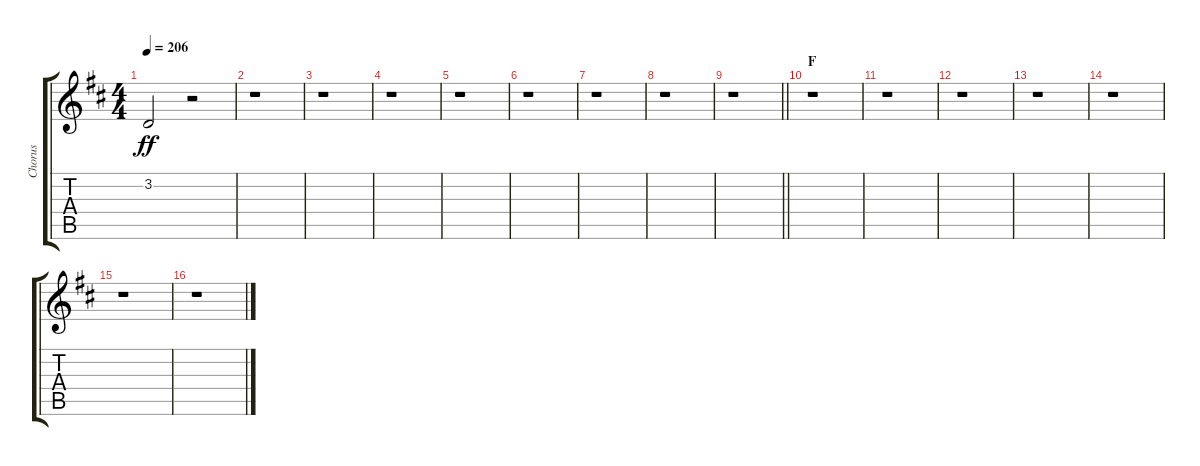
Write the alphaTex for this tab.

\track ("Chorus" "Chorus") {instrument voiceoohs}
\staff {score tabs}
\tuning (E4 B3 G3 D3 A2 E2) {hide}
\ts (4 4)
\tempo 206
\clef g2
\ks d
3.2{t}.2{dy ff} r.2 |
r.1 |
r.1 |
r.1 |
r.1 |
r.1 |
r.1 |
r.1 |
\barLineRight lightlight
r.1 |
\section ("" "F")
r.1 |
r.1 |
r.1 |
r.1 |
r.1 |
r.1 |
r.1
